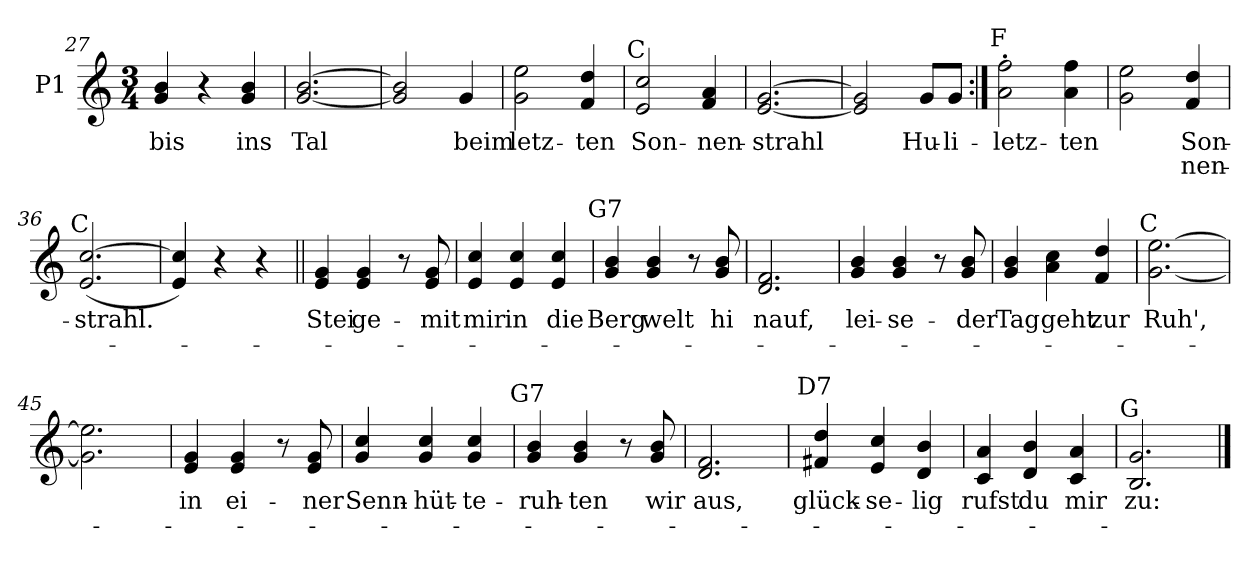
**kern	**text	**text
*part1	*part1	*part1
*staff1	*staff1	*staff1
*I"P1	*	*
!!LO:LB:g=z
*clefG2	*	*
*k[]	*	*
*C:	*	*
*M3/4	*	*
=27	=27	=27
!	!LO:LY:b:color=#000000	!
4gi/ 4bi	bis	.
4r	.	.
!	!LO:LY:b:color=#000000	!
4gi/ 4bi	ins	.
=28	=28	=28
!	!LO:LY:b:color=#000000	!
[<2.gi/ [>2.bi	Tal	.
=29	=29	=29
2gi/] 2bi]	.	.
!	!LO:LY:b:color=#000000	!
4gi/	beim	.
=30	=30	=30
!	!LO:LY:b:color=#000000	!
2gi\ 2eei	letz-	.
!	!LO:LY:b:color=#000000	!
4fi/ 4ddi	ten	.
=31	=31	=31
!LO:TX:a:cj:t=C	!	!
!	!LO:LY:b:color=#000000	!
2ei/ 2cci	Son-	.
!	!LO:LY:b:color=#000000	!
4fi/ 4ai	nen-	.
=32	=32	=32
!	!LO:LY:b:color=#000000	!
[<2.ei/ [>2.gi	strahl	.
=33	=33	=33
2ei/] 2gi]	.	.
!	!LO:LY:b:color=#000000	!
8gi/L	Hu-	.
!	!LO:LY:b:color=#000000	!
8gi/J	li-	.
=34:|!	=34:|!	=34:|!
!LO:TX:a:cj:t=F	!	!
!	!LO:LY:b:color=#000000	!
2ai\' 2ffi'	letz-	.
!	!LO:LY:b:color=#000000	!
4ai\ 4ffi	ten	.
=35	=35	=35
2gi\ 2eei	.	.
!	!LO:LY:b:color=#000000	!LO:LY:b:color=#000000
4fi/ 4ddi	Son-	nen-
!!LO:LB:g=z
=36	=36	=36
!LO:TX:a:cj:t=C	!	!
!	!LO:LY:b:color=#000000	!
(2.ei/ [>2.cci	strahl.	.
=37	=37	=37
4ei/ 4cci])	.	.
4r	.	.
4r	.	.
=38||	=38||	=38||
!	!LO:LY:b:color=#000000	!
4ei/ 4gi	Stei	.
!	!LO:LY:b:color=#000000	!
4ei/ 4gi	ge-	.
8r	.	.
!	!LO:LY:b:color=#000000	!
8ei/ 8gi	mit	.
=39	=39	=39
!	!LO:LY:b:color=#000000	!
4ei/ 4cci	mir	.
!	!LO:LY:b:color=#000000	!
4ei/ 4cci	in	.
!	!LO:LY:b:color=#000000	!
4ei/ 4cci	die	.
=40	=40	=40
!LO:TX:a:cj:t=G7	!	!
!	!LO:LY:b:color=#000000	!
4gi/ 4bi	Berg	.
!	!LO:LY:b:color=#000000	!
4gi/ 4bi	welt	.
8r	.	.
!	!LO:LY:b:color=#000000	!
8gi/ 8bi	hi	.
=41	=41	=41
!	!LO:LY:b:color=#000000	!
2.di/ 2.fi	nauf,	.
=42	=42	=42
!	!LO:LY:b:color=#000000	!
4gi/ 4bi	lei-	.
!	!LO:LY:b:color=#000000	!
4gi/ 4bi	se-	.
8r	.	.
!	!LO:LY:b:color=#000000	!
8gi/ 8bi	der	.
!!LO:LB:g=z
=43	=43	=43
!	!LO:LY:b:color=#000000	!
4gi/ 4bi	Tag	.
!	!LO:LY:b:color=#000000	!
4ai\ 4cci	geht	.
!	!LO:LY:b:color=#000000	!
4fi/ 4ddi	zur	.
=44	=44	=44
!LO:TX:a:cj:t=C	!	!
!	!LO:LY:b:color=#000000	!
[<2.gi\ [>2.eei	Ruh',	.
=45	=45	=45
2.gi\] 2.eei]	.	.
=46	=46	=46
!	!LO:LY:b:color=#000000	!
4ei/ 4gi	in	.
!	!LO:LY:b:color=#000000	!
4ei/ 4gi	ei-	.
8r	.	.
!	!LO:LY:b:color=#000000	!
8ei/ 8gi	ner	.
=47	=47	=47
!	!LO:LY:b:color=#000000	!
4gi/ 4cci	Senn-	.
!	!LO:LY:b:color=#000000	!
4gi/ 4cci	hüt-	.
!	!LO:LY:b:color=#000000	!
4gi/ 4cci	te-	.
!!LO:LB:g=z
=48	=48	=48
!LO:TX:a:cj:t=G7	!	!
!	!LO:LY:b:color=#000000	!
4gi/ 4bi	ruh-	.
!	!LO:LY:b:color=#000000	!
4gi/ 4bi	ten	.
8r	.	.
!	!LO:LY:b:color=#000000	!
8gi/ 8bi	wir	.
=49	=49	=49
!	!LO:LY:b:color=#000000	!
2.di/ 2.fi	aus,	.
=50	=50	=50
!LO:TX:a:cj:t=D7	!	!
!	!LO:LY:b:color=#000000	!
4f#Xi/ 4ddi	glück-	.
!	!LO:LY:b:color=#000000	!
4ei/ 4cci	se-	.
!	!LO:LY:b:color=#000000	!
4di/ 4bi	lig	.
=51	=51	=51
!	!LO:LY:b:color=#000000	!
4ci/ 4ai	rufst	.
!	!LO:LY:b:color=#000000	!
4di/ 4bi	du	.
!	!LO:LY:b:color=#000000	!
4ci/ 4ai	mir	.
=52	=52	=52
!LO:TX:a:cj:t=G	!	!
!	!LO:LY:b:color=#000000	!
2.Bi/ 2.gi	zu:	.
==	==	==
*-	*-	*-
